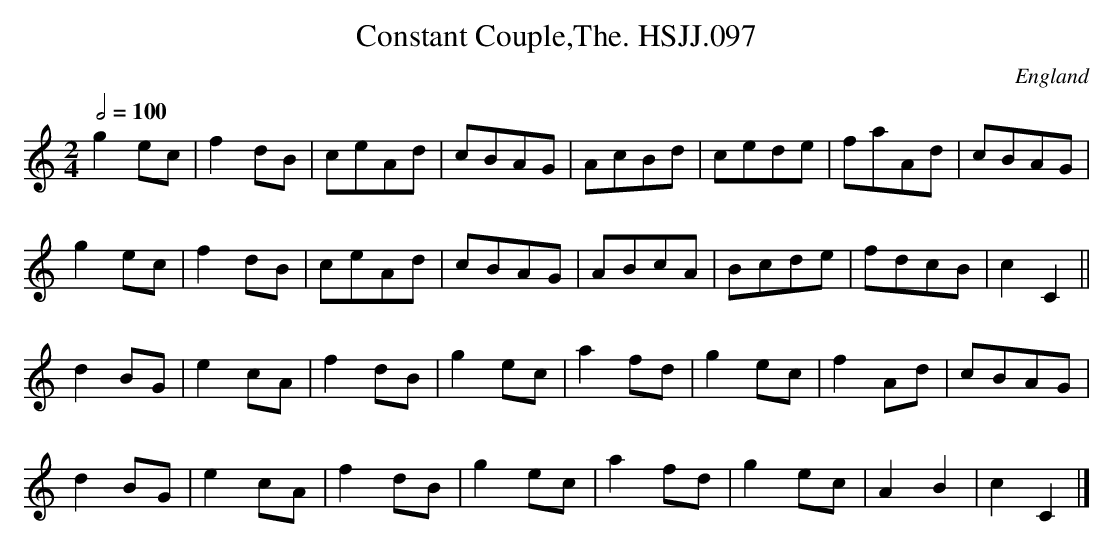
X:1
T:Constant Couple,The. HSJJ.097
L:1/8
M:2/4
O:England
Q:1/2=100
K:C
g2ec|f2dB|ceAd|cBAG|AcBd|cede|faAd|cBAG|!
g2ec|f2dB|ceAd|cBAG|ABcA|Bcde|fdcB|c2C2||!
d2BG|e2cA|f2dB|g2ec|a2fd|g2ec|f2Ad|cBAG|!
d2BG|e2cA|f2dB|g2ec|a2fd|g2ec|A2B2|c2C2|]
